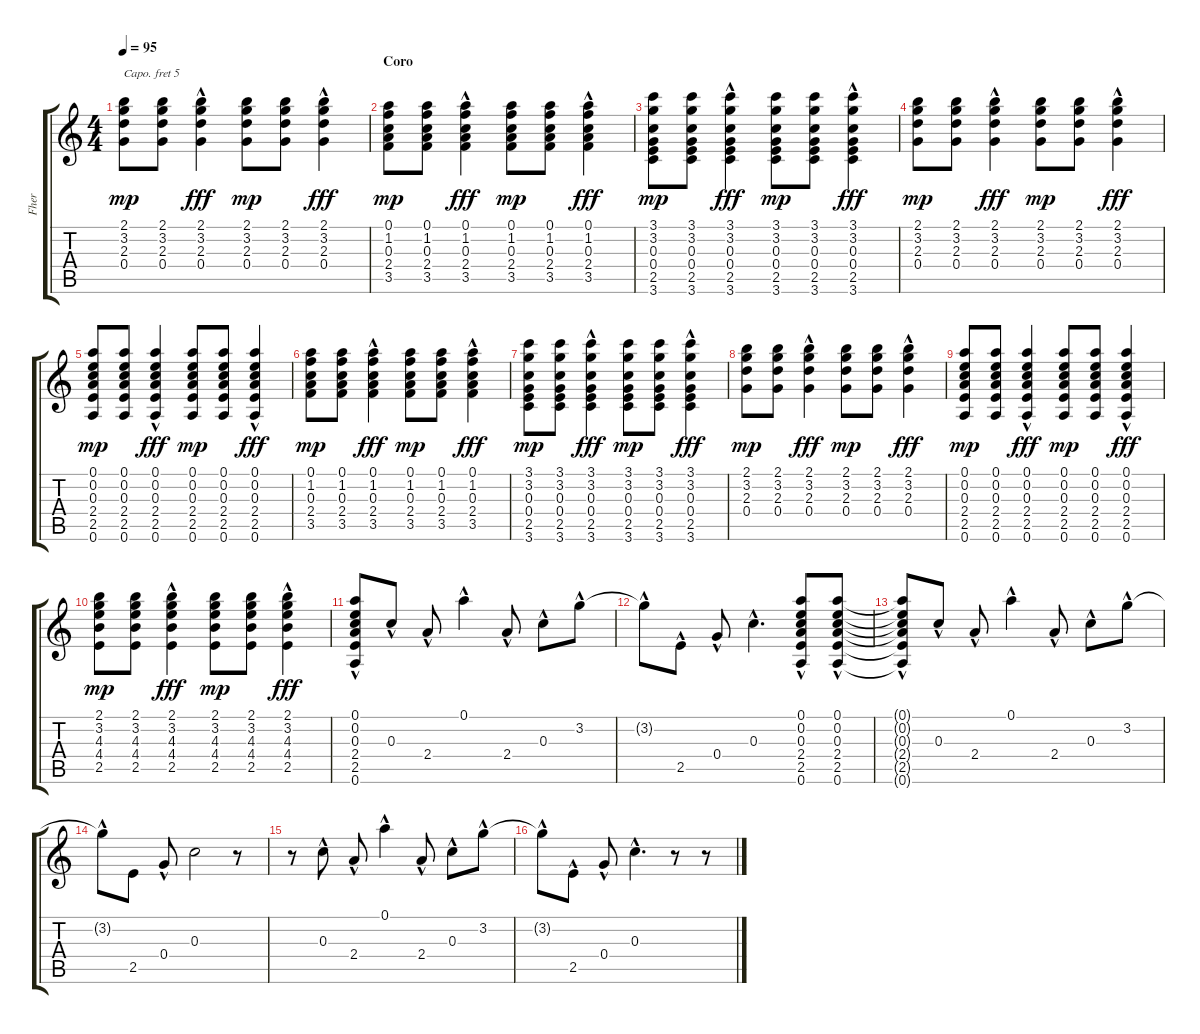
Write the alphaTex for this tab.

\track ("Fher" "Fher") {instrument electricguitarjazz}
\staff {score tabs}
\capo 5
\tuning (E4 B3 G3 D3 A2 E2) {hide}
\ts (4 4)
\tempo 95
\clef g2
\ks c
(2.1 3.2 2.3 0.4).8{dy mp} (2.1 3.2 2.3 0.4).8 (2.1{hac} 3.2{hac} 2.3{hac} 0.4{hac}).4{dy fff} (2.1 3.2 2.3 0.4).8{dy mp} (2.1 3.2 2.3 0.4).8 (2.1{hac} 3.2{hac} 2.3{hac} 0.4{hac}).4{dy fff} |
\section ("" "Coro")
(0.1 1.2 0.3 2.4 3.5).8{dy mp} (0.1 1.2 0.3 2.4 3.5).8 (0.1{hac} 1.2{hac} 0.3{hac} 2.4{hac} 3.5{hac}).4{dy fff} (0.1 1.2 0.3 2.4 3.5).8{dy mp} (0.1 1.2 0.3 2.4 3.5).8 (0.1{hac} 1.2{hac} 0.3{hac} 2.4{hac} 3.5{hac}).4{dy fff} |
(3.1 3.2 0.3 0.4 2.5 3.6).8{dy mp} (3.1 3.2 0.3 0.4 2.5 3.6).8 (3.1{hac} 3.2{hac} 0.3{hac} 0.4{hac} 2.5{hac} 3.6{hac}).4{dy fff} (3.1 3.2 0.3 0.4 2.5 3.6).8{dy mp} (3.1 3.2 0.3 0.4 2.5 3.6).8 (3.1{hac} 3.2{hac} 0.3{hac} 0.4{hac} 2.5{hac} 3.6{hac}).4{dy fff} |
(2.1 3.2 2.3 0.4).8{dy mp} (2.1 3.2 2.3 0.4).8 (2.1{hac} 3.2{hac} 2.3{hac} 0.4{hac}).4{dy fff} (2.1 3.2 2.3 0.4).8{dy mp} (2.1 3.2 2.3 0.4).8 (2.1{hac} 3.2{hac} 2.3{hac} 0.4{hac}).4{dy fff} |
(0.1 0.2 0.3 2.4 2.5 0.6).8{dy mp} (0.1 0.2 0.3 2.4 2.5 0.6).8 (0.1{hac} 0.2{hac} 0.3{hac} 2.4{hac} 2.5{hac} 0.6{hac}).4{dy fff} (0.1 0.2 0.3 2.4 2.5 0.6).8{dy mp} (0.1 0.2 0.3 2.4 2.5 0.6).8 (0.1{hac} 0.2{hac} 0.3{hac} 2.4{hac} 2.5{hac} 0.6{hac}).4{dy fff} |
(0.1 1.2 0.3 2.4 3.5).8{dy mp} (0.1 1.2 0.3 2.4 3.5).8 (0.1{hac} 1.2{hac} 0.3{hac} 2.4{hac} 3.5{hac}).4{dy fff} (0.1 1.2 0.3 2.4 3.5).8{dy mp} (0.1 1.2 0.3 2.4 3.5).8 (0.1{hac} 1.2{hac} 0.3{hac} 2.4{hac} 3.5{hac}).4{dy fff} |
(3.1 3.2 0.3 0.4 2.5 3.6).8{dy mp} (3.1 3.2 0.3 0.4 2.5 3.6).8 (3.1{hac} 3.2{hac} 0.3{hac} 0.4{hac} 2.5{hac} 3.6{hac}).4{dy fff} (3.1 3.2 0.3 0.4 2.5 3.6).8{dy mp} (3.1 3.2 0.3 0.4 2.5 3.6).8 (3.1{hac} 3.2{hac} 0.3{hac} 0.4{hac} 2.5{hac} 3.6{hac}).4{dy fff} |
(2.1 3.2 2.3 0.4).8{dy mp} (2.1 3.2 2.3 0.4).8 (2.1{hac} 3.2{hac} 2.3{hac} 0.4{hac}).4{dy fff} (2.1 3.2 2.3 0.4).8{dy mp} (2.1 3.2 2.3 0.4).8 (2.1{hac} 3.2{hac} 2.3{hac} 0.4{hac}).4{dy fff} |
(0.1 0.2 0.3 2.4 2.5 0.6).8{dy mp} (0.1 0.2 0.3 2.4 2.5 0.6).8 (0.1{hac} 0.2{hac} 0.3{hac} 2.4{hac} 2.5{hac} 0.6{hac}).4{dy fff} (0.1 0.2 0.3 2.4 2.5 0.6).8{dy mp} (0.1 0.2 0.3 2.4 2.5 0.6).8 (0.1{hac} 0.2{hac} 0.3{hac} 2.4{hac} 2.5{hac} 0.6{hac}).4{dy fff} |
(2.1 3.2 4.3 4.4 2.5).8{dy mp} (2.1 3.2 4.3 4.4 2.5).8 (2.1{hac} 3.2{hac} 4.3{hac} 4.4{hac} 2.5{hac}).4{dy fff} (2.1 3.2 4.3 4.4 2.5).8{dy mp} (2.1 3.2 4.3 4.4 2.5).8 (2.1{hac} 3.2{hac} 4.3{hac} 4.4{hac} 2.5{hac}).4{dy fff} |
\section ("" "")
(0.1{hac} 0.2{hac} 0.3{hac} 2.4{hac} 2.5{hac} 0.6{hac}).8 0.3{hac}.8 2.4{hac}.8 0.1{hac}.4 2.4{hac}.8 0.3{hac}.8 3.2{hac}.8 |
3.2{hac t}.8 2.5{hac}.8 0.4{hac}.8 0.3{hac}.4{d} (0.1{hac} 0.2{hac} 0.3{hac} 2.4{hac} 2.5{hac} 0.6{hac}).8 (0.1{hac} 0.2{hac} 0.3{hac} 2.4{hac} 2.5{hac} 0.6{hac}).8 |
(0.1{hac t} 0.2{hac t} 0.3{hac t} 2.4{hac t} 2.5{hac t} 0.6{hac t}).8 0.3{hac}.8 2.4{hac}.8 0.1{hac}.4 2.4{hac}.8 0.3{hac}.8 3.2{hac}.8 |
3.2{hac t}.8 2.5.8 0.4{hac}.8 0.3.2 r.8 |
r.8 0.3{hac}.8 2.4{hac}.8 0.1{hac}.4 2.4{hac}.8 0.3{hac}.8 3.2{hac}.8 |
3.2{hac t}.8 2.5{hac}.8 0.4{hac}.8 0.3{hac}.4{d} r.8 r.8
